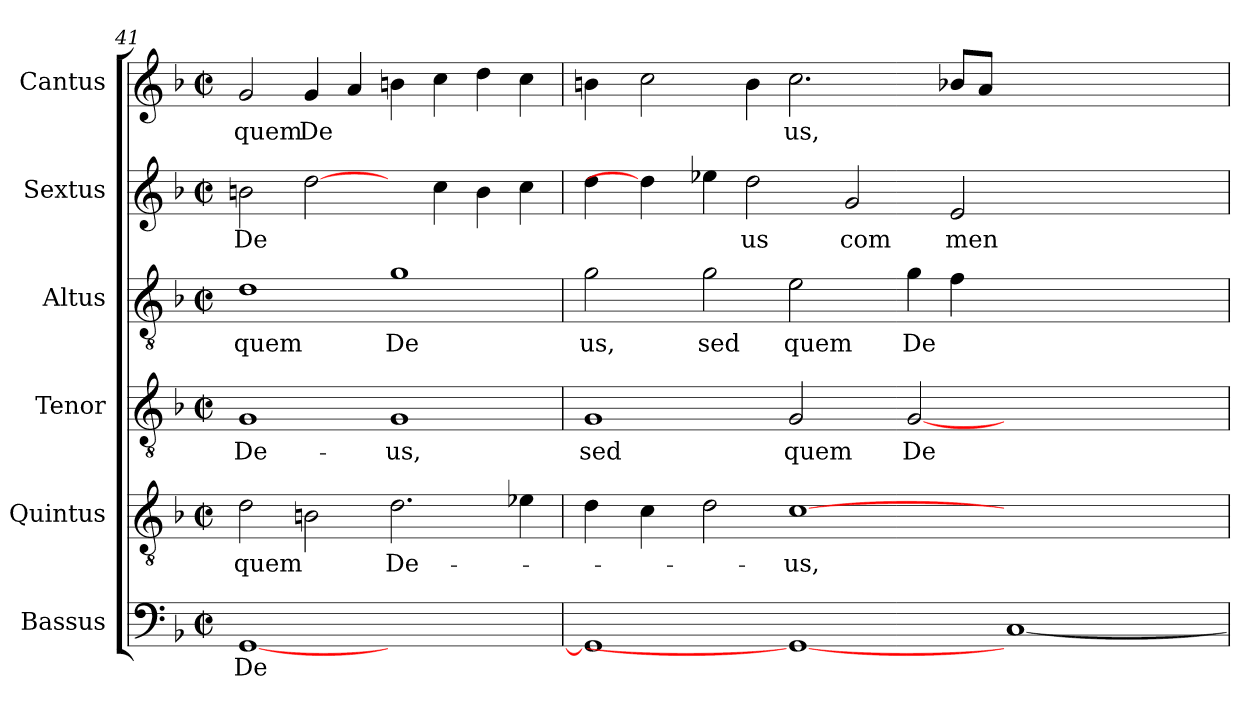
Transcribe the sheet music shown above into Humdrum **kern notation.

**kern	**text	**kern	**text	**kern	**text	**kern	**text	**kern	**text	**kern	**text
*part6	*part6	*part5	*part5	*part4	*part4	*part3	*part3	*part2	*part2	*part1	*part1
*staff6	*staff6	*staff5	*staff5	*staff4	*staff4	*staff3	*staff3	*staff2	*staff2	*staff1	*staff1
*I"Bassus	*	*I"Quintus	*	*I"Tenor	*	*I"Altus	*	*I"Sextus	*	*I"Cantus	*
*clefF4	*	*clefGv2	*	*clefGv2	*	*clefGv2	*	*clefG2	*	*clefG2	*
*k[b-]	*	*k[b-]	*	*k[b-]	*	*k[b-]	*	*k[b-]	*	*k[b-]	*
*F:	*	*F:	*	*F:	*	*F:	*	*F:	*	*F:	*
*M2/2	*	*M2/2	*	*M2/2	*	*M2/2	*	*M2/2	*	*M2/2	*
*met(c|)	*	*met(c|)	*	*met(c|)	*	*met(c|)	*	*met(c|)	*	*met(c|)	*
=41	=41	=41	=41	=41	=41	=41	=41	=41	=41	=41	=41
!	!LO:LY:b:cj	!	!LO:LY:b	!	!LO:LY:b:cj	!	!LO:LY:b:cj	!	!LO:LY:b	!	!LO:LY:b:cj
[>1GG	De	2d\	quem	1G	De-	1d	quem	2bn\	De	2g/	quem
!	!	!	!	!	!	!	!	!	!	!	!LO:LY:b
.	.	2Bn\	.	.	.	.	.	[2dd\	.	4g/	De
.	.	.	.	.	.	.	.	.	.	4a/	.
!	!	!	!LO:LY:b	!	!LO:LY:b:cj	!	!LO:LY:b:cj	!	!	!	!
1ryy	.	2.d\	De-	1G	-us,	1g	De	4ryy	.	4bn\	.
.	.	.	.	.	.	.	.	4cc\	.	4cc\	.
.	.	.	.	.	.	.	.	4b\	.	4dd\	.
.	.	4e-X\	.	.	.	.	.	4cc\	.	4cc\	.
!!LO:LB:g=z
=42	=42	=42	=42	=42	=42	=42	=42	=42	=42	=42	=42
!	!	!	!	!	!LO:LY:b:cj	!	!LO:LY:b:cj	!	!	!	!
*	*	*^	*	*	*	*	*	*^	*	*^	*
1GG]	.	4d\	4ryy	.	1G	sed	2g\	us,	4dd\	16.ryy	.	4bn\	4ryy	.
.	.	.	.	.	.	.	.	.	.	1ryy	.	.	.	.
.	.	4c\	16.ryy	.	.	.	.	.	4dd\]	.	.	2cc\	16..ryy	.
.	.	.	1ryy	.	.	.	.	.	.	.	.	.	.	.
.	.	.	.	.	.	.	.	.	.	.	.	.	1ryy	.
!	!	!	!	!	!	!	!	!LO:LY:b:cj	!	!	!	!	!	!
.	.	2d\	.	.	.	.	2g\	sed	4ee-\	.	.	.	.	.
!	!	!	!	!	!	!	!	!	!	!	!LO:LY:b:cj	!	!	!
.	.	.	.	.	.	.	.	.	2dd\	.	us	4b\	.	.
!	!	!	!	!LO:LY:b:cj	!	!LO:LY:b:cj	!	!LO:LY:b:cj	!	!	!	!	!	!LO:LY:b
1GG_	.	[>1c	.	-us,	2G/	quem	2e\	quem	.	.	.	2.cc\	.	us,
.	.	.	.	.	.	.	.	.	.	1ryy	.	.	.	.
!	!	!	!	!	!	!	!	!	!	!	!LO:LY:b:cj	!	!	!
.	.	.	.	.	.	.	.	.	2g/	.	com	.	.	.
.	.	.	1ryy	.	.	.	.	.	.	.	.	.	.	.
.	.	.	.	.	.	.	.	.	.	.	.	.	1ryy	.
!	!	!	!	!	!	!LO:LY:b	!	!LO:LY:b	!	!	!	!	!	!
.	.	.	.	.	[<2G/	De	4g\	De	.	.	.	.	.	.
!	!	!	!	!	!	!	!	!	!	!	!LO:LY:b	!	!	!
.	.	.	.	.	.	.	4f\	.	2e/	.	men	8b-X/L	.	.
.	.	.	.	.	.	.	.	.	.	.	.	8a/J	.	.
[<1C	.	1ryy	.	.	1ryy	.	1ryy	.	.	.	.	1ryy	.	.
.	.	.	.	.	.	.	.	.	.	2ryy	.	.	.	.
.	.	.	.	.	.	.	.	.	2.ryy	.	.	.	.	.
.	.	.	2ryy	.	.	.	.	.	.	.	.	.	.	.
.	.	.	.	.	.	.	.	.	.	.	.	.	2ryy	.
.	.	.	.	.	.	.	.	.	.	4ryy	.	.	.	.
.	.	.	8ryy	.	.	.	.	.	.	8ryy	.	.	.	.
.	.	.	.	.	.	.	.	.	.	.	.	.	8ryy	.
.	.	.	32ryy	.	.	.	.	.	.	32ryy	.	.	.	.
.	.	.	.	.	.	.	.	.	.	.	.	.	64ryy	.
*	*	*	*	*	*	*	*	*	*v	*v	*	*	*	*
*	*	*v	*v	*	*	*	*	*	*	*	*v	*v	*
=	=	=	=	=	=	=	=	=	=	=	=
*-	*-	*-	*-	*-	*-	*-	*-	*-	*-	*-	*-
